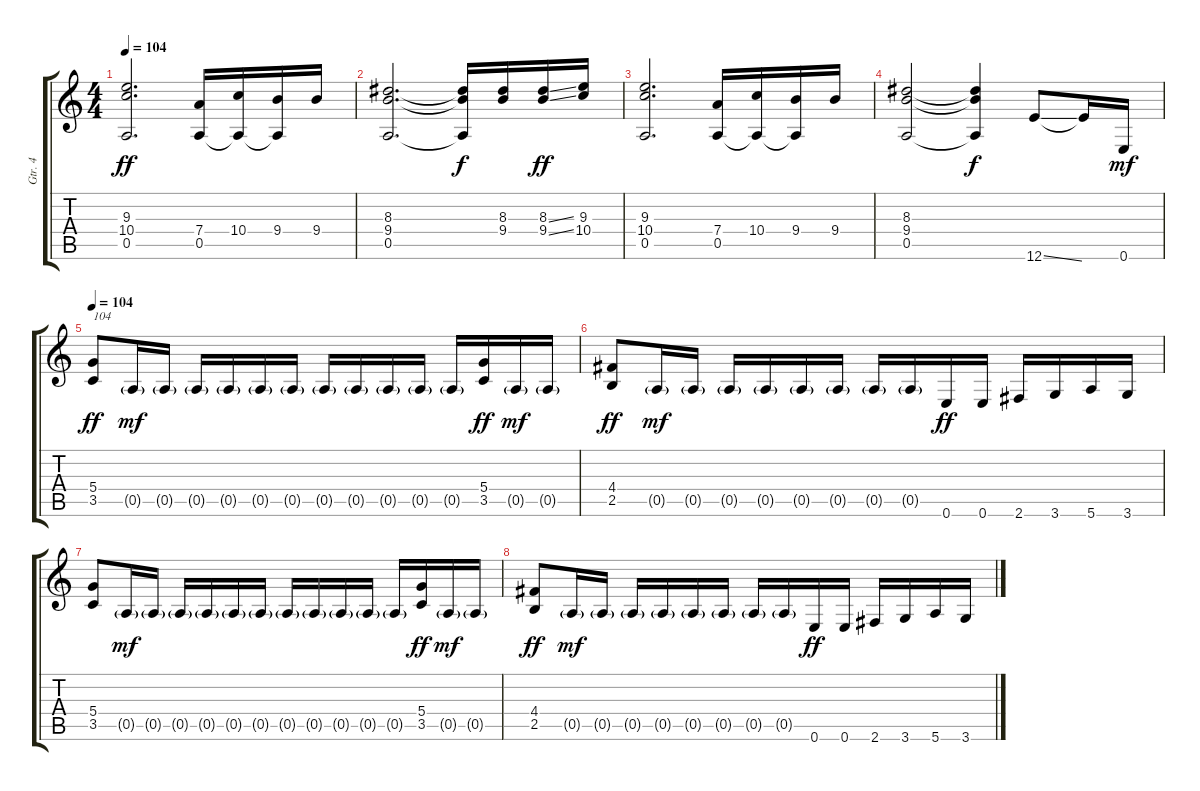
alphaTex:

\track ("Gtr. 4" "Gtr. 4") {instrument overdrivenguitar}
\staff {score tabs}
\tuning (E4 B3 G3 D3 A2 E2) {hide}
\ts (4 4)
\tempo 104
\clef g2
\ks c
(9.3 10.4 0.5).2{d dy ff} (7.4 0.5).16 (10.4 0.5{t}).16 (9.4 0.5{t}).16 9.4.16 |
(8.3 9.4 0.5).2{d} (8.3{t} 9.4{t} 0.5{t}).16{dy f} (8.3 9.4).16 (8.3{ss} 9.4{ss}).16{dy ff} (9.3 10.4).16 |
(9.3 10.4 0.5).2{d} (7.4 0.5).16 (10.4 0.5{t}).16 (9.4 0.5{t}).16 9.4.16 |
(8.3 9.4 0.5).2 (8.3{t} 9.4{t} 0.5{t}).4{dy f} 12.6{ss}.8 12.6{t}.16 0.6.16{dy mf} |
\tempo 104
(5.4 3.5).8{txt "104" dy ff} 0.5{g}.16{dy mf} 0.5{g}.16 0.5{g}.16 0.5{g}.16 0.5{g}.16 0.5{g}.16 0.5{g}.16 0.5{g}.16 0.5{g}.16 0.5{g}.16 0.5{g}.16 (5.4 3.5).16{dy ff} 0.5{g}.16{dy mf} 0.5{g}.16 |
(4.4 2.5).8{dy ff} 0.5{g}.16{dy mf} 0.5{g}.16 0.5{g}.16 0.5{g}.16 0.5{g}.16 0.5{g}.16 0.5{g}.16 0.5{g}.16 0.6.16{dy ff} 0.6.16 2.6.16 3.6.16 5.6.16 3.6.16 |
(5.4 3.5).8 0.5{g}.16{dy mf} 0.5{g}.16 0.5{g}.16 0.5{g}.16 0.5{g}.16 0.5{g}.16 0.5{g}.16 0.5{g}.16 0.5{g}.16 0.5{g}.16 0.5{g}.16 (5.4 3.5).16{dy ff} 0.5{g}.16{dy mf} 0.5{g}.16 |
(4.4 2.5).8{dy ff} 0.5{g}.16{dy mf} 0.5{g}.16 0.5{g}.16 0.5{g}.16 0.5{g}.16 0.5{g}.16 0.5{g}.16 0.5{g}.16 0.6.16{dy ff} 0.6.16 2.6.16 3.6.16 5.6.16 3.6.16
